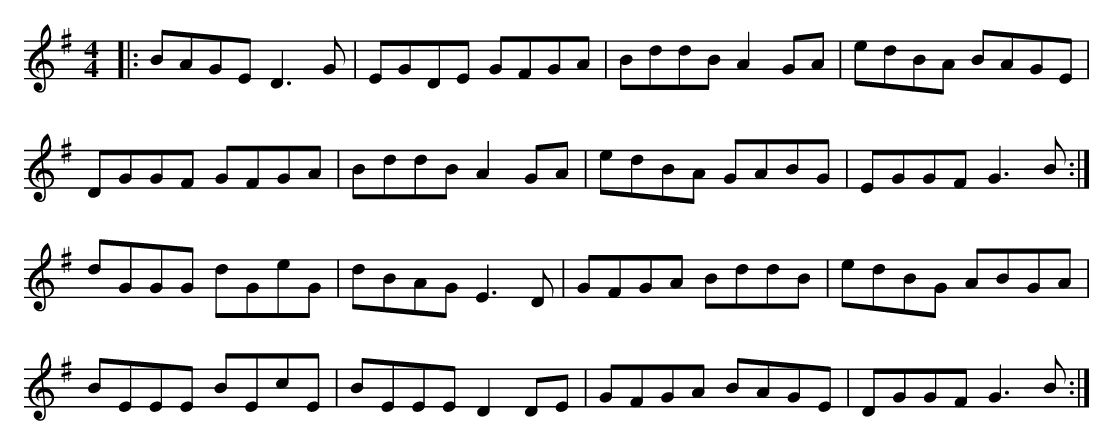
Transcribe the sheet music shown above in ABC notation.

X:1
M:4/4
K:G
|:BAGE D3 G|EGDE GFGA|BddB A2 GA|edBA BAGE|
DGGF GFGA|BddB A2 GA|edBA GABG|EGGF G3 B:|
dGGG dGeG|dBAG E3 D|GFGA BddB|edBG ABGA|
BEEE BEcE|BEEE D2 DE|GFGA BAGE|DGGF G3 B:|
